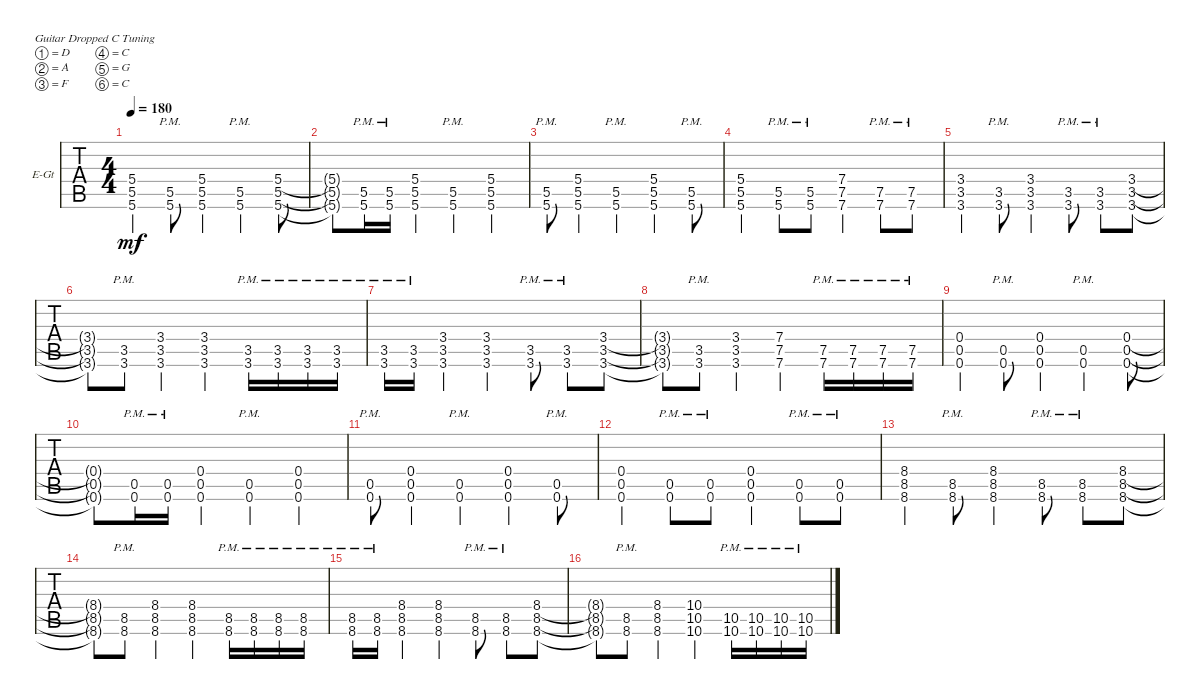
\defaultSystemsLayout 4
\bracketExtendMode groupsimilarinstruments
\firstSystemTrackNameOrientation horizontal
\otherSystemsTrackNameOrientation horizontal
\track ("Rhythm Guitar Right" "E-Gt") {instrument electricguitarclean}
\staff {tabs}
\tuning (D4 A3 F3 C3 G2 C2)
\ts (4 4)
\tempo 180
\clef g2
\ks c
(5.6 5.5 5.4).4{dy mf} (5.6{pm} 5.5{pm}).8 (5.6 5.5 5.4).4 (5.6{pm} 5.5{pm}).4 (5.6 5.5 5.4).8 |
(5.6{t} 5.5{t} 5.4{t}).8 (5.6{pm} 5.5{pm}).16 (5.6{pm} 5.5{pm}).16 (5.6 5.5 5.4).4 (5.6{pm} 5.5{pm}).4 (5.6 5.5 5.4).4 |
(5.6{pm} 5.5{pm}).8 (5.6 5.5 5.4).4 (5.6{pm} 5.5{pm}).4 (5.6 5.5 5.4).4 (5.6{pm} 5.5{pm}).8 |
(5.6 5.5 5.4).4 (5.6{pm} 5.5{pm}).8 (5.6{pm} 5.5{pm}).8 (7.6 7.5 7.4).4 (7.6{pm} 7.5{pm}).8 (7.6{pm} 7.5{pm}).8 |
(3.6 3.5 3.4).4 (3.6{pm} 3.5{pm}).8 (3.6 3.5 3.4).4 (3.6{pm} 3.5{pm}).8 (3.6{pm} 3.5{pm}).8 (3.6 3.5 3.4).8 |
(3.6{t} 3.5{t} 3.4{t}).8 (3.6{pm} 3.5{pm}).8 (3.6 3.5 3.4).4 (3.6 3.5 3.4).4 (3.6{pm} 3.5{pm}).16 (3.6{pm} 3.5{pm}).16 (3.6{pm} 3.5{pm}).16 (3.6{pm} 3.5{pm}).16 |
(3.6{pm} 3.5{pm}).16 (3.6{pm} 3.5{pm}).16 (3.6 3.5 3.4).4 (3.6 3.5 3.4).4 (3.6{pm} 3.5{pm}).8 (3.6{pm} 3.5{pm}).8 (3.6 3.5 3.4).8 |
(3.4{t} 3.5{t} 3.6{t}).8 (3.6{pm} 3.5{pm}).8 (3.6 3.5 3.4).4 (7.6 7.5 7.4).4 (7.6{pm} 7.5{pm}).16 (7.6{pm} 7.5{pm}).16 (7.6{pm} 7.5{pm}).16 (7.6{pm} 7.5{pm}).16 |
(0.6 0.5 0.4).4 (0.6{pm} 0.5{pm}).8 (0.6 0.5 0.4).4 (0.6{pm} 0.5{pm}).4 (0.6 0.5 0.4).8 |
(0.6{t} 0.5{t} 0.4{t}).8 (0.6{pm} 0.5{pm}).16 (0.6{pm} 0.5{pm}).16 (0.6 0.5 0.4).4 (0.6{pm} 0.5{pm}).4 (0.6 0.5 0.4).4 |
(0.6 0.5{pm}).8 (0.6 0.5 0.4).4 (0.6{pm} 0.5{pm}).4 (0.6 0.5 0.4).4 (0.6{pm} 0.5{pm}).8 |
(0.6 0.5 0.4).4 (0.6{pm} 0.5{pm}).8 (0.6{pm} 0.5{pm}).8 (0.6 0.5 0.4).4 (0.6{pm} 0.5{pm}).8 (0.6{pm} 0.5{pm}).8 |
(8.6 8.5 8.4).4 (8.6{pm} 8.5{pm}).8 (8.6 8.5 8.4).4 (8.6{pm} 8.5{pm}).8 (8.6{pm} 8.5{pm}).8 (8.6 8.5 8.4).8 |
(8.6{t} 8.5{t} 8.4{t}).8 (8.6{pm} 8.5{pm}).8 (8.6 8.5 8.4).4 (8.6 8.5 8.4).4 (8.6{pm} 8.5{pm}).16 (8.6{pm} 8.5{pm}).16 (8.6{pm} 8.5{pm}).16 (8.6{pm} 8.5{pm}).16 |
(8.6{pm} 8.5{pm}).16 (8.6{pm} 8.5{pm}).16 (8.6 8.5 8.4).4 (8.6 8.5 8.4).4 (8.6{pm} 8.5{pm}).8 (8.6{pm} 8.5{pm}).8 (8.6 8.5 8.4).8 |
(8.4{t} 8.5{t} 8.6{t}).8 (8.6{pm} 8.5{pm}).8 (8.6 8.5 8.4).4 (10.6 10.5 10.4).4 (10.6{pm} 10.5{pm}).16 (10.6{pm} 10.5{pm}).16 (10.6{pm} 10.5{pm}).16 (10.6{pm} 10.5{pm}).16
